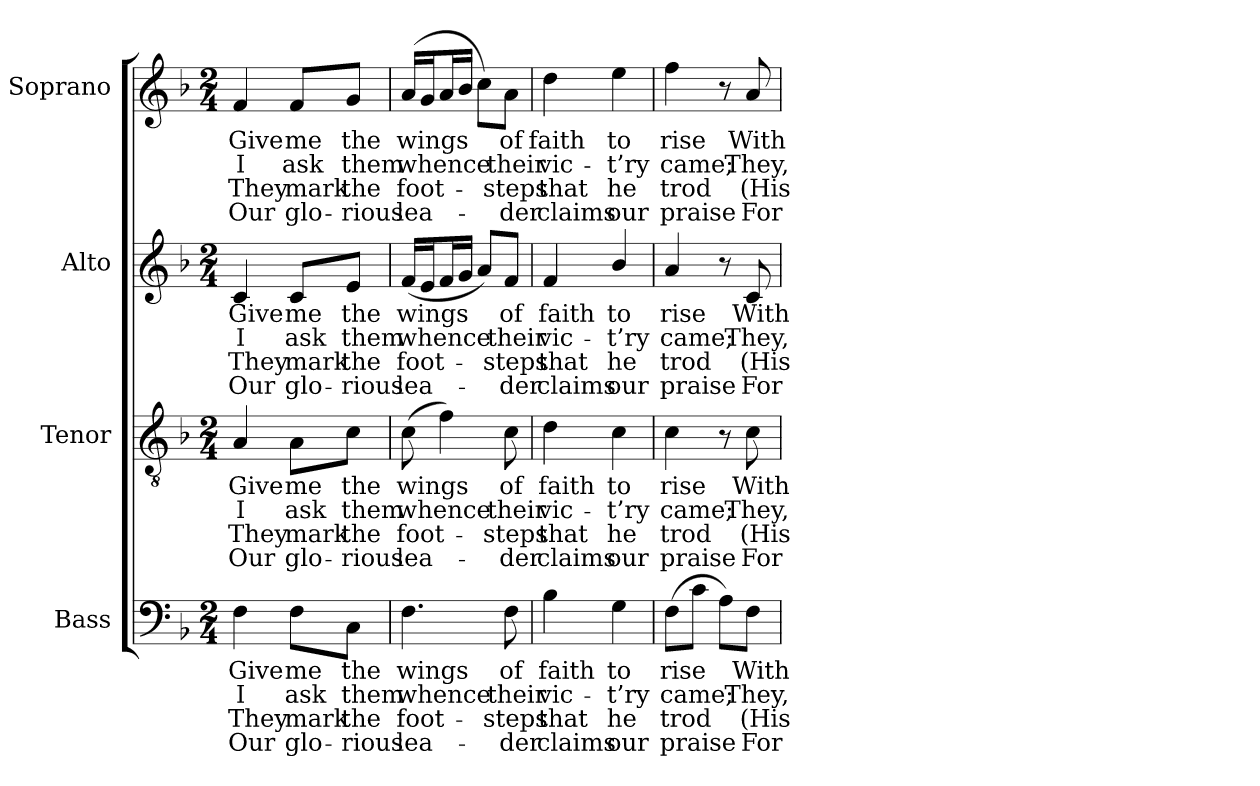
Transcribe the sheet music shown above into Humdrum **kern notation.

**kern	**text	**text	**text	**text	**kern	**text	**text	**text	**text	**kern	**text	**text	**text	**text	**kern	**text	**text	**text	**text
*part4	*part4	*part4	*part4	*part4	*part3	*part3	*part3	*part3	*part3	*part2	*part2	*part2	*part2	*part2	*part1	*part1	*part1	*part1	*part1
*staff4	*staff4	*staff4	*staff4	*staff4	*staff3	*staff3	*staff3	*staff3	*staff3	*staff2	*staff2	*staff2	*staff2	*staff2	*staff1	*staff1	*staff1	*staff1	*staff1
*I"Bass	*	*	*	*	*I"Tenor	*	*	*	*	*I"Alto	*	*	*	*	*I"Soprano	*	*	*	*
*I'B.	*	*	*	*	*I'T.	*	*	*	*	*I'A.	*	*	*	*	*I'S.	*	*	*	*
!!LO:PB:g=z
*clefF4	*	*	*	*	*clefGv2	*	*	*	*	*clefG2	*	*	*	*	*clefG2	*	*	*	*
*	*	*	*	*	*ITrd7c12	*	*	*	*	*	*	*	*	*	*	*	*	*	*
*k[b-]	*	*	*	*	*k[b-]	*	*	*	*	*k[b-]	*	*	*	*	*k[b-]	*	*	*	*
*F:	*	*	*	*	*F:	*	*	*	*	*F:	*	*	*	*	*F:	*	*	*	*
*M2/4	*	*	*	*	*M2/4	*	*	*	*	*M2/4	*	*	*	*	*M2/4	*	*	*	*
=1	=1	=1	=1	=1	=1	=1	=1	=1	=1	=1	=1	=1	=1	=1	=1	=1	=1	=1	=1
!	!LO:LY:b:color=#000000	!LO:LY:b:color=#000000	!LO:LY:b:color=#000000	!LO:LY:b:color=#000000	!	!	!	!	!	!	!	!	!	!	!	!	!	!	!
!	!	!	!	!	!	!LO:LY:b:color=#000000	!LO:LY:b:color=#000000	!LO:LY:b:color=#000000	!LO:LY:b:color=#000000	!	!	!	!	!	!	!	!	!	!
!	!	!	!	!	!	!	!	!	!	!	!LO:LY:b:color=#000000	!LO:LY:b:color=#000000	!LO:LY:b:color=#000000	!LO:LY:b:color=#000000	!	!	!	!	!
!	!	!	!	!	!	!	!	!	!	!	!	!	!	!	!	!LO:LY:b:color=#000000	!LO:LY:b:color=#000000	!LO:LY:b:color=#000000	!LO:LY:b:color=#000000
4Fi\	Give	I	They	Our	4AAi/	Give	I	They	Our	4ci/	Give	I	They	Our	4fi/	Give	I	They	Our
!	!LO:LY:b:color=#000000	!LO:LY:b:color=#000000	!LO:LY:b:color=#000000	!LO:LY:b:color=#000000	!	!	!	!	!	!	!	!	!	!	!	!	!	!	!
!	!	!	!	!	!	!LO:LY:b:color=#000000	!LO:LY:b:color=#000000	!LO:LY:b:color=#000000	!LO:LY:b:color=#000000	!	!	!	!	!	!	!	!	!	!
!	!	!	!	!	!	!	!	!	!	!	!LO:LY:b:color=#000000	!LO:LY:b:color=#000000	!LO:LY:b:color=#000000	!LO:LY:b:color=#000000	!	!	!	!	!
!	!	!	!	!	!	!	!	!	!	!	!	!	!	!	!	!LO:LY:b:color=#000000	!LO:LY:b:color=#000000	!LO:LY:b:color=#000000	!LO:LY:b:color=#000000
8Fi\L	me	ask	mark	glo-	8AAi\L	me	ask	mark	glo-	8ci/L	me	ask	mark	glo-	8fi/L	me	ask	mark	glo-
!	!LO:LY:b:color=#000000	!LO:LY:b:color=#000000	!LO:LY:b:color=#000000	!LO:LY:b:color=#000000	!	!	!	!	!	!	!	!	!	!	!	!	!	!	!
!	!	!	!	!	!	!LO:LY:b:color=#000000	!LO:LY:b:color=#000000	!LO:LY:b:color=#000000	!LO:LY:b:color=#000000	!	!	!	!	!	!	!	!	!	!
!	!	!	!	!	!	!	!	!	!	!	!LO:LY:b:color=#000000	!LO:LY:b:color=#000000	!LO:LY:b:color=#000000	!LO:LY:b:color=#000000	!	!	!	!	!
!	!	!	!	!	!	!	!	!	!	!	!	!	!	!	!	!LO:LY:b:color=#000000	!LO:LY:b:color=#000000	!LO:LY:b:color=#000000	!LO:LY:b:color=#000000
8Ci\J	the	them	-the	rious	8Ci\J	the	them	-the	rious	8ei/J	the	them	-the	rious	8gi/J	the	them	-the	rious
=2	=2	=2	=2	=2	=2	=2	=2	=2	=2	=2	=2	=2	=2	=2	=2	=2	=2	=2	=2
!	!LO:LY:b:color=#000000	!LO:LY:b:color=#000000	!LO:LY:b:color=#000000	!LO:LY:b:color=#000000	!	!	!	!	!	!	!	!	!	!	!	!	!	!	!
!	!	!	!	!	!	!LO:LY:b:color=#000000	!LO:LY:b:color=#000000	!LO:LY:b:color=#000000	!LO:LY:b:color=#000000	!	!	!	!	!	!	!	!	!	!
!	!	!	!	!	!	!	!	!	!	!	!LO:LY:b:color=#000000	!LO:LY:b:color=#000000	!LO:LY:b:color=#000000	!LO:LY:b:color=#000000	!	!	!	!	!
!	!	!	!	!	!	!	!	!	!	!	!	!	!	!	!	!LO:LY:b:color=#000000	!LO:LY:b:color=#000000	!LO:LY:b:color=#000000	!LO:LY:b:color=#000000
4.Fi\	wings	whence	foot-	-lea-	(8Ci\	wings	whence	foot-	-lea-	(16fi/LL	wings	whence	foot-	-lea-	(16ai/LL	wings	whence	foot-	-lea-
.	.	.	.	.	.	.	.	.	.	16ei/J	.	.	.	.	16gi/J	.	.	.	.
.	.	.	.	.	4Fi\)	.	.	.	.	16fi/L	.	.	.	.	16ai/L	.	.	.	.
.	.	.	.	.	.	.	.	.	.	16gi/JJ	.	.	.	.	16b-i/JJ	.	.	.	.
.	.	.	.	.	.	.	.	.	.	8ai/L)	.	.	.	.	8cci\L)	.	.	.	.
!	!LO:LY:b:color=#000000	!LO:LY:b:color=#000000	!LO:LY:b:color=#000000	!LO:LY:b:color=#000000	!	!	!	!	!	!	!	!	!	!	!	!	!	!	!
!	!	!	!	!	!	!LO:LY:b:color=#000000	!LO:LY:b:color=#000000	!LO:LY:b:color=#000000	!LO:LY:b:color=#000000	!	!	!	!	!	!	!	!	!	!
!	!	!	!	!	!	!	!	!	!	!	!LO:LY:b:color=#000000	!LO:LY:b:color=#000000	!LO:LY:b:color=#000000	!LO:LY:b:color=#000000	!	!	!	!	!
!	!	!	!	!	!	!	!	!	!	!	!	!	!	!	!	!LO:LY:b:color=#000000	!LO:LY:b:color=#000000	!LO:LY:b:color=#000000	!LO:LY:b:color=#000000
8Fi\	of	their	-steps	der	8Ci\	of	their	-steps	der	8fi/J	of	their	-steps	der	8ai\J	of	their	-steps	der
=3	=3	=3	=3	=3	=3	=3	=3	=3	=3	=3	=3	=3	=3	=3	=3	=3	=3	=3	=3
!	!LO:LY:b:color=#000000	!LO:LY:b:color=#000000	!LO:LY:b:color=#000000	!LO:LY:b:color=#000000	!	!	!	!	!	!	!	!	!	!	!	!	!	!	!
!	!	!	!	!	!	!LO:LY:b:color=#000000	!LO:LY:b:color=#000000	!LO:LY:b:color=#000000	!LO:LY:b:color=#000000	!	!	!	!	!	!	!	!	!	!
!	!	!	!	!	!	!	!	!	!	!	!LO:LY:b:color=#000000	!LO:LY:b:color=#000000	!LO:LY:b:color=#000000	!LO:LY:b:color=#000000	!	!	!	!	!
!	!	!	!	!	!	!	!	!	!	!	!	!	!	!	!	!LO:LY:b:color=#000000	!LO:LY:b:color=#000000	!LO:LY:b:color=#000000	!LO:LY:b:color=#000000
4B-i\	faith	vic-	that	claims	4Di\	faith	vic-	that	claims	4fi/	faith	vic-	that	claims	4ddi\	faith	vic-	that	claims
!	!LO:LY:b:color=#000000	!LO:LY:b:color=#000000	!LO:LY:b:color=#000000	!LO:LY:b:color=#000000	!	!	!	!	!	!	!	!	!	!	!	!	!	!	!
!	!	!	!	!	!	!LO:LY:b:color=#000000	!LO:LY:b:color=#000000	!LO:LY:b:color=#000000	!LO:LY:b:color=#000000	!	!	!	!	!	!	!	!	!	!
!	!	!	!	!	!	!	!	!	!	!	!LO:LY:b:color=#000000	!LO:LY:b:color=#000000	!LO:LY:b:color=#000000	!LO:LY:b:color=#000000	!	!	!	!	!
!	!	!	!	!	!	!	!	!	!	!	!	!	!	!	!	!LO:LY:b:color=#000000	!LO:LY:b:color=#000000	!LO:LY:b:color=#000000	!LO:LY:b:color=#000000
4Gi\	to	-t’ry	he	our	4Ci\	to	-t’ry	he	our	4b-i/	to	-t’ry	he	our	4eei\	to	-t’ry	he	our
=4	=4	=4	=4	=4	=4	=4	=4	=4	=4	=4	=4	=4	=4	=4	=4	=4	=4	=4	=4
!	!LO:LY:b:color=#000000	!LO:LY:b:color=#000000	!LO:LY:b:color=#000000	!LO:LY:b:color=#000000	!	!	!	!	!	!	!	!	!	!	!	!	!	!	!
!	!	!	!	!	!	!LO:LY:b:color=#000000	!LO:LY:b:color=#000000	!LO:LY:b:color=#000000	!LO:LY:b:color=#000000	!	!	!	!	!	!	!	!	!	!
!	!	!	!	!	!	!	!	!	!	!	!LO:LY:b:color=#000000	!LO:LY:b:color=#000000	!LO:LY:b:color=#000000	!LO:LY:b:color=#000000	!	!	!	!	!
!	!	!	!	!	!	!	!	!	!	!	!	!	!	!	!	!LO:LY:b:color=#000000	!LO:LY:b:color=#000000	!LO:LY:b:color=#000000	!LO:LY:b:color=#000000
(8Fi\L	rise	came;	trod	praise	4Ci\	rise	came;	trod	praise	4ai/	rise	came;	trod	praise	4ffi\	rise	came;	trod	praise
8ci\J	.	.	.	.	.	.	.	.	.	.	.	.	.	.	.	.	.	.	.
8Ai\L)	.	.	.	.	8r	.	.	.	.	8r	.	.	.	.	8r	.	.	.	.
!	!LO:LY:b:color=#000000	!LO:LY:b:color=#000000	!LO:LY:b:color=#000000	!LO:LY:b:color=#000000	!	!	!	!	!	!	!	!	!	!	!	!	!	!	!
!	!	!	!	!	!	!LO:LY:b:color=#000000	!LO:LY:b:color=#000000	!LO:LY:b:color=#000000	!LO:LY:b:color=#000000	!	!	!	!	!	!	!	!	!	!
!	!	!	!	!	!	!	!	!	!	!	!LO:LY:b:color=#000000	!LO:LY:b:color=#000000	!LO:LY:b:color=#000000	!LO:LY:b:color=#000000	!	!	!	!	!
!	!	!	!	!	!	!	!	!	!	!	!	!	!	!	!	!LO:LY:b:color=#000000	!LO:LY:b:color=#000000	!LO:LY:b:color=#000000	!LO:LY:b:color=#000000
8Fi\J	With-	They,	(His	For	8Ci\	With-	They,	(His	For	8ci/	With-	They,	(His	For	8ai/	With-	They,	(His	For
=	=	=	=	=	=	=	=	=	=	=	=	=	=	=	=	=	=	=	=
*-	*-	*-	*-	*-	*-	*-	*-	*-	*-	*-	*-	*-	*-	*-	*-	*-	*-	*-	*-
